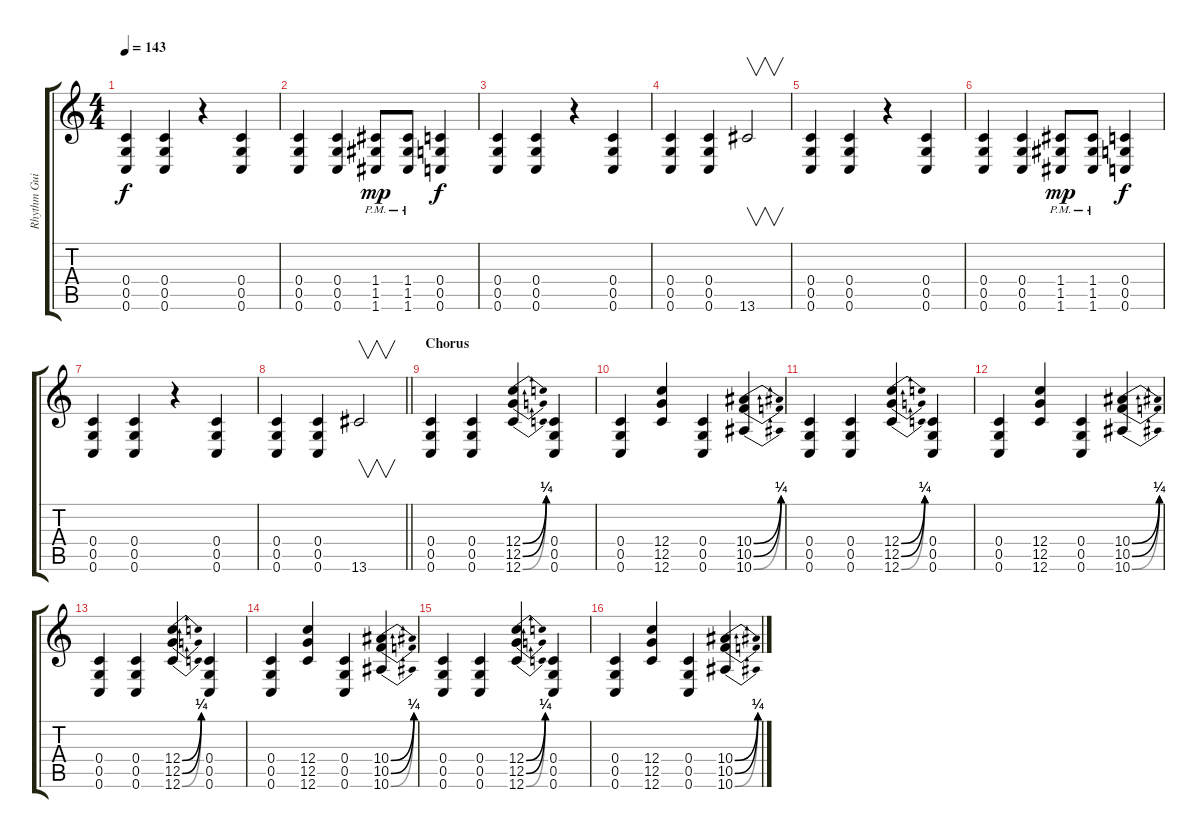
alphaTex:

\track ("Rhythm Guitar (John 5)" "Rhythm Gui") {instrument distortionguitar}
\staff {score tabs}
\tuning (D4 A3 F3 C3 G2 C2) {hide}
\ts (4 4)
\tempo 143
\clef g2
\ks c
(0.4 0.5 0.6).4{dy f} (0.4 0.5 0.6).4 r.4 (0.4 0.5 0.6).4 |
(0.4 0.5 0.6).4 (0.4 0.5 0.6).4 (1.4{pm} 1.5{pm} 1.6{pm}).8{dy mp} (1.4{pm} 1.5{pm} 1.6{pm}).8 (0.4 0.5 0.6).4{dy f} |
(0.4 0.5 0.6).4 (0.4 0.5 0.6).4 r.4 (0.4 0.5 0.6).4 |
(0.4 0.5 0.6).4 (0.4 0.5 0.6).4 13.6.2{v} |
(0.4 0.5 0.6).4 (0.4 0.5 0.6).4 r.4 (0.4 0.5 0.6).4 |
(0.4 0.5 0.6).4 (0.4 0.5 0.6).4 (1.4{pm} 1.5{pm} 1.6{pm}).8{dy mp} (1.4{pm} 1.5{pm} 1.6{pm}).8 (0.4 0.5 0.6).4{dy f} |
(0.4 0.5 0.6).4 (0.4 0.5 0.6).4 r.4 (0.4 0.5 0.6).4 |
\barLineRight lightlight
(0.4 0.5 0.6).4 (0.4 0.5 0.6).4 13.6.2{v} |
\section ("" "Chorus")
(0.4 0.5 0.6).4 (0.4 0.5 0.6).4 (12.4{be (bend 0 0 60 1)} 12.5{be (bend 0 0 60 1)} 12.6{be (bend 0 0 60 1)}).4 (0.4 0.5 0.6).4 |
(0.4 0.5 0.6).4 (12.4 12.5 12.6).4 (0.4 0.5 0.6).4 (10.4{be (bend 0 0 60 1)} 10.5{be (bend 0 0 60 1)} 10.6{be (bend 0 0 60 1)}).4 |
(0.4 0.5 0.6).4 (0.4 0.5 0.6).4 (12.4{be (bend 0 0 60 1)} 12.5{be (bend 0 0 60 1)} 12.6{be (bend 0 0 60 1)}).4 (0.4 0.5 0.6).4 |
(0.4 0.5 0.6).4 (12.4 12.5 12.6).4 (0.4 0.5 0.6).4 (10.4{be (bend 0 0 60 1)} 10.5{be (bend 0 0 60 1)} 10.6{be (bend 0 0 60 1)}).4 |
(0.4 0.5 0.6).4 (0.4 0.5 0.6).4 (12.4{be (bend 0 0 60 1)} 12.5{be (bend 0 0 60 1)} 12.6{be (bend 0 0 60 1)}).4 (0.4 0.5 0.6).4 |
(0.4 0.5 0.6).4 (12.4 12.5 12.6).4 (0.4 0.5 0.6).4 (10.4{be (bend 0 0 60 1)} 10.5{be (bend 0 0 60 1)} 10.6{be (bend 0 0 60 1)}).4 |
(0.4 0.5 0.6).4 (0.4 0.5 0.6).4 (12.4{be (bend 0 0 60 1)} 12.5{be (bend 0 0 60 1)} 12.6{be (bend 0 0 60 1)}).4 (0.4 0.5 0.6).4 |
(0.4 0.5 0.6).4 (12.4 12.5 12.6).4 (0.4 0.5 0.6).4 (10.4{be (bend 0 0 60 1)} 10.5{be (bend 0 0 60 1)} 10.6{be (bend 0 0 60 1)}).4
